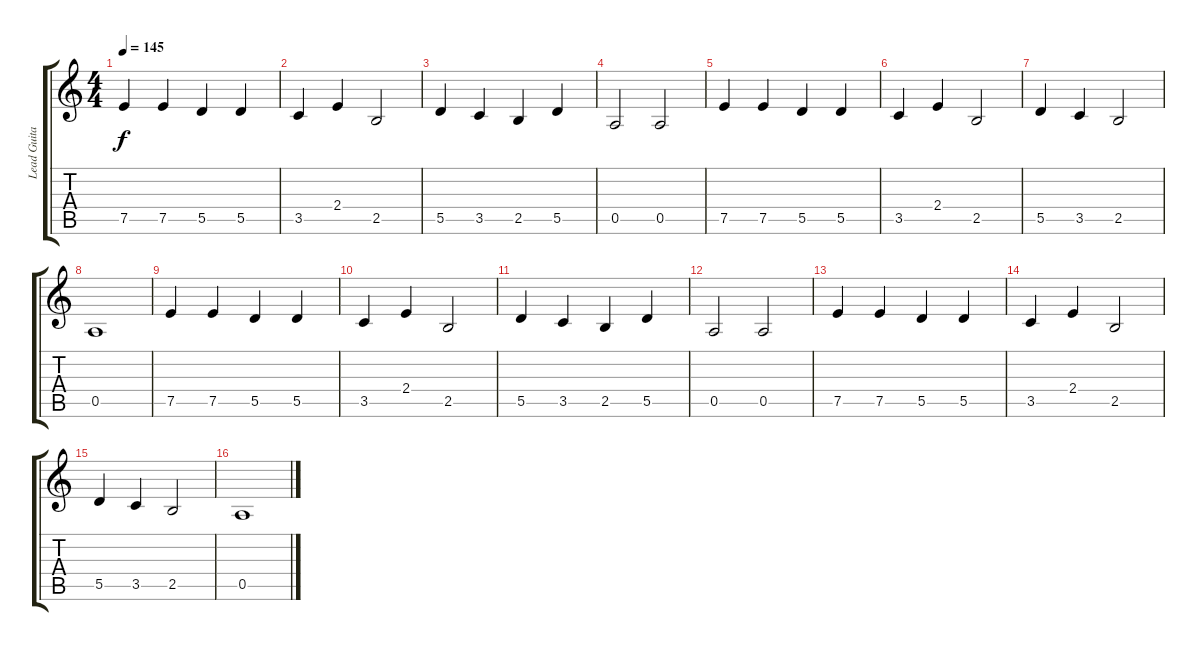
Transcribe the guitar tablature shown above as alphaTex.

\track ("Lead Guitar" "Lead Guita") {instrument distortionguitar}
\staff {score tabs}
\tuning (E4 B3 G3 D3 A2 E2) {hide}
\ts (4 4)
\tempo 145
\clef g2
\ks c
7.5.4{dy f} 7.5.4 5.5.4 5.5.4 |
3.5.4 2.4.4 2.5.2 |
5.5.4 3.5.4 2.5.4 5.5.4 |
0.5.2 0.5.2 |
7.5.4 7.5.4 5.5.4 5.5.4 |
3.5.4 2.4.4 2.5.2 |
5.5.4 3.5.4 2.5.2 |
0.5.1 |
7.5.4 7.5.4 5.5.4 5.5.4 |
3.5.4 2.4.4 2.5.2 |
5.5.4 3.5.4 2.5.4 5.5.4 |
0.5.2 0.5.2 |
7.5.4 7.5.4 5.5.4 5.5.4 |
3.5.4 2.4.4 2.5.2 |
5.5.4 3.5.4 2.5.2 |
0.5.1
